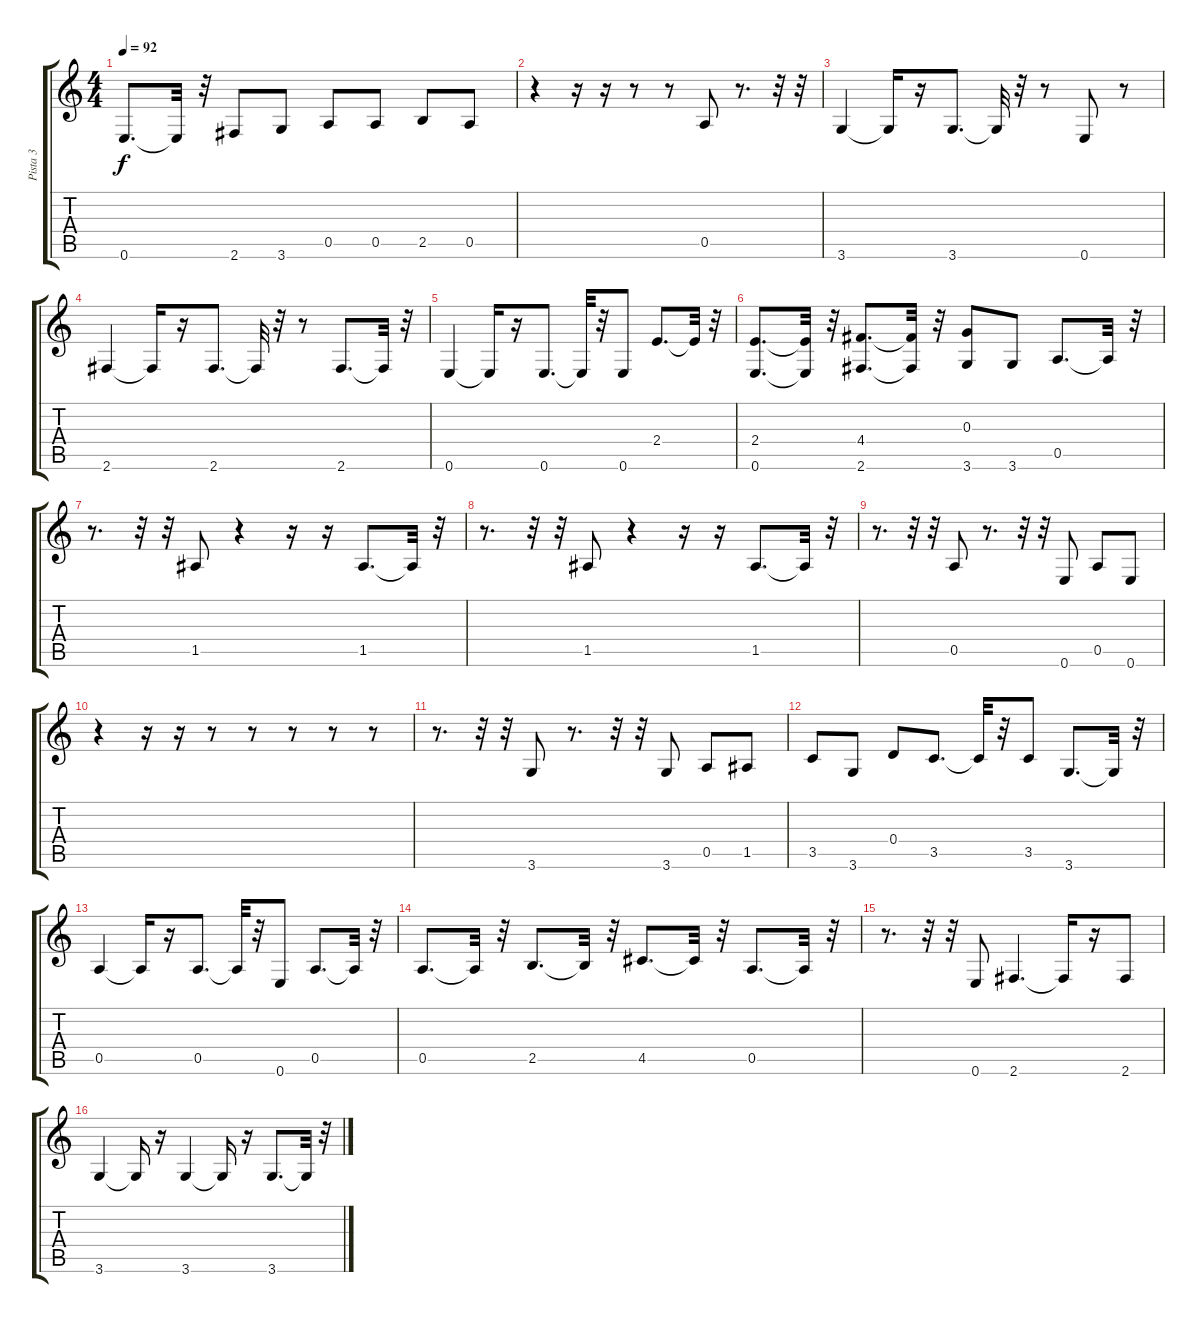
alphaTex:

\track ("Pista 3" "Pista 3") {instrument acousticbass}
\staff {score tabs}
\tuning (E4 B3 G3 D3 A2 E2) {hide}
\ts (4 4)
\tempo 92
\clef g2
\ks c
0.6.8{d dy f} 0.6{t}.32 r.32 2.6.8 3.6.8 0.5.8 0.5.8 2.5.8 0.5.8 |
r.4 r.16 r.16 r.8 r.8 0.5.8 r.8{d} r.32 r.32 |
3.6.4 3.6{t}.16 r.16 3.6.8{d} 3.6{t}.32 r.32 r.8 0.6.8 r.8 |
2.6.4 2.6{t}.16 r.16 2.6.8{d} 2.6{t}.32 r.32 r.8 2.6.8{d} 2.6{t}.32 r.32 |
0.6.4 0.6{t}.16 r.16 0.6.8{d} 0.6{t}.32 r.32 0.6.8 2.4.8{d} 2.4{t}.32 r.32 |
(2.4 0.6).8{d} (2.4{t} 0.6{t}).32 r.32 (4.4 2.6).8{d} (4.4{t} 2.6{t}).32 r.32 (0.3 3.6).8 3.6.8 0.5.8{d} 0.5{t}.32 r.32 |
r.8{d} r.32 r.32 1.5.8 r.4 r.16 r.16 1.5.8{d} 1.5{t}.32 r.32 |
r.8{d} r.32 r.32 1.5.8 r.4 r.16 r.16 1.5.8{d} 1.5{t}.32 r.32 |
r.8{d} r.32 r.32 0.5.8 r.8{d} r.32 r.32 0.6.8 0.5.8 0.6.8 |
r.4 r.16 r.16 r.8 r.8 r.8 r.8 r.8 |
r.8{d} r.32 r.32 3.6.8 r.8{d} r.32 r.32 3.6.8 0.5.8 1.5.8 |
3.5.8 3.6.8 0.4.8 3.5.8{d} 3.5{t}.32 r.32 3.5.8 3.6.8{d} 3.6{t}.32 r.32 |
0.5.4 0.5{t}.16 r.16 0.5.8{d} 0.5{t}.32 r.32 0.6.8 0.5.8{d} 0.5{t}.32 r.32 |
0.5.8{d} 0.5{t}.32 r.32 2.5.8{d} 2.5{t}.32 r.32 4.5.8{d} 4.5{t}.32 r.32 0.5.8{d} 0.5{t}.32 r.32 |
r.8{d} r.32 r.32 0.6.8 2.6.4{d} 2.6{t}.16 r.16 2.6.8 |
3.6.4 3.6{t}.16 r.16 3.6.4 3.6{t}.16 r.16 3.6.8{d} 3.6{t}.32 r.32
